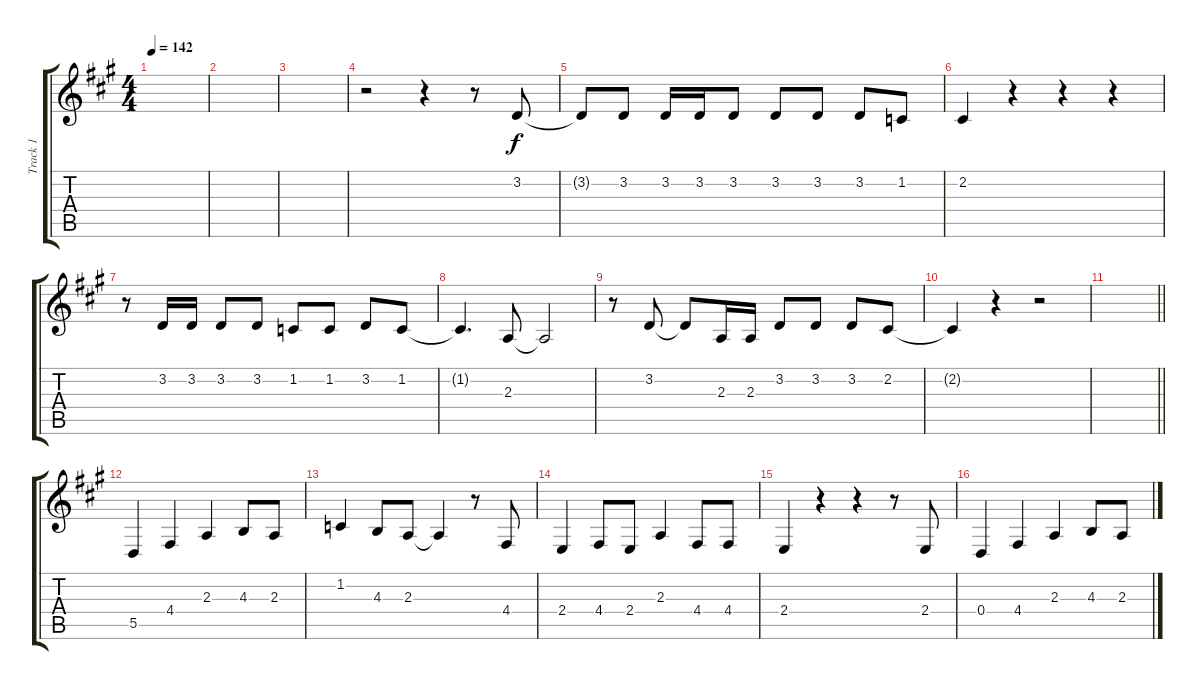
\track ("Track 1" "Track 1") {instrument tenorsax}
\staff {score tabs}
\tuning (E4 B3 G3 D3 A2 E2) {hide}
\ts (4 4)
\tempo 142
\clef g2
\ks a
|
|
|
r.2 r.4 r.8 3.2.8 |
3.2{t}.8 3.2.8 3.2.16 3.2.16 3.2.8 3.2.8 3.2.8 3.2.8 1.2.8 |
2.2.4 r.4 r.4 r.4 |
r.8 3.2.16 3.2.16 3.2.8 3.2.8 1.2.8 1.2.8 3.2.8 1.2.8 |
1.2{t}.4{d} 2.3.8 2.3{t}.2 |
r.8 3.2.8 3.2{t}.8 2.3.16 2.3.16 3.2.8 3.2.8 3.2.8 2.2.8 |
2.2{t}.4 r.4 r.2 |
\barLineRight lightlight
|
5.5.4 4.4.4 2.3.4 4.3.8 2.3.8 |
1.2.4 4.3.8 2.3.8 2.3{t}.4 r.8 4.4.8 |
2.4.4 4.4.8 2.4.8 2.3.4 4.4.8 4.4.8 |
2.4.4 r.4 r.4 r.8 2.4.8 |
0.4.4 4.4.4 2.3.4 4.3.8 2.3.8
